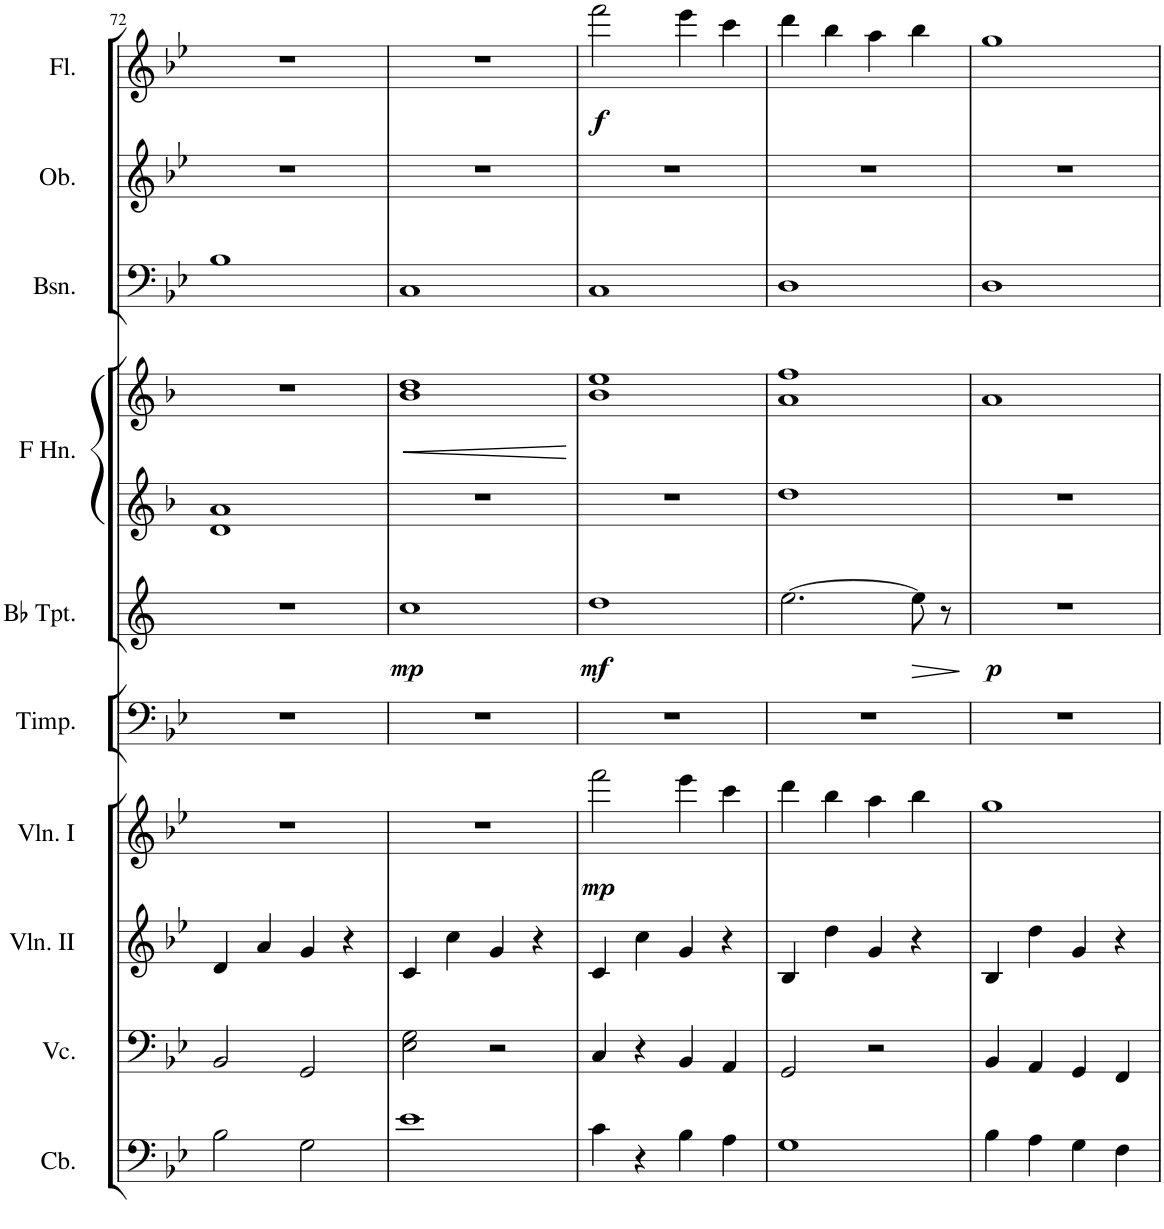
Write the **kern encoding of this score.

**kern	**kern	**kern	**kern	**dynam	**kern	**kern	**dynam	**kern	**kern	**dynam	**kern	**kern	**kern	**dynam
*part10	*part9	*part8	*part7	*part7	*part6	*part5	*part5	*part4	*part4	*part4	*part3	*part2	*part1	*part1
*staff11	*staff10	*staff9	*staff8	*staff8	*staff7	*staff6	*staff6	*staff5	*staff4	*staff4/5	*staff3	*staff2	*staff1	*staff1
*I"Contrabasses	*I"Violoncellos	*I"Violins II	*I"Violins I	*	*I"Timpani	*I"Trumpets in Bb	*	*I"Horns in F	*	*	*I"Bassoons	*I"Oboes	*I"Flutes	*
*I'Cb.	*I'Vc.	*I'Vln. II	*I'Vln. I	*	*I'Timp.	*	*	*	*	*	*I'Bsn.	*I'Ob.	*I'Fl.	*
!!LO:PB:g=z
*clefF4	*clefF4	*clefG2	*clefG2	*	*clefF4	*clefG2	*	*clefG2	*clefG2	*	*clefF4	*clefG2	*clefG2	*
*Trd7c12	*	*	*	*	*	*Trd1c2	*	*Trd4c7	*Trd4c7	*	*	*	*	*
*k[b-e-]	*k[b-e-]	*k[b-e-]	*k[b-e-]	*	*k[b-e-]	*k[]	*	*k[b-]	*k[b-]	*	*k[b-e-]	*k[b-e-]	*k[b-e-]	*
*M4/4	*M4/4	*M4/4	*M4/4	*	*M4/4	*M4/4	*	*M4/4	*M4/4	*	*M4/4	*M4/4	*M4/4	*
=72	=72	=72	=72	=72	=72	=72	=72	=72	=72	=72	=72	=72	=72	=72
2B-\	2BB-/	4d/	1r	.	1r	1r	.	1d 1a	1r	.	1B-	1r	1r	.
.	.	4a/	.	.	.	.	.	.	.	.	.	.	.	.
2G\	2GG/	4g/	.	.	.	.	.	.	.	.	.	.	.	.
.	.	4r	.	.	.	.	.	.	.	.	.	.	.	.
=73	=73	=73	=73	=73	=73	=73	=73	=73	=73	=73	=73	=73	=73	=73
!	!	!	!	!	!	!	!LO:DY:b	!	!	!LO:HP:b	!	!	!	!
1e-	2E-\ 2G\	4c/	1r	.	1r	1cc	mp	1r	1b- 1dd	<	1C	1r	1r	.
.	.	4cc\	.	.	.	.	.	.	.	.	.	.	.	.
.	2r	4g/	.	.	.	.	.	.	.	.	.	.	.	.
.	.	4r	.	.	.	.	.	.	.	.	.	.	.	.
.	.	.	.	.	.	.	.	.	.	[	.	.	.	.
=74	=74	=74	=74	=74	=74	=74	=74	=74	=74	=74	=74	=74	=74	=74
!	!	!	!	!LO:DY:b	!	!	!LO:DY:b	!	!	!	!	!	!	!LO:DY:b
4c\	4C/	4c/	2fff\	mp	1r	1dd	mf	1r	1b- 1ee	.	1C	1r	2fff\	f
4r	4r	4cc\	.	.	.	.	.	.	.	.	.	.	.	.
4B-\	4BB-/	4g/	4eee-\	.	.	.	.	.	.	.	.	.	4eee-\	.
4A\	4AA/	4r	4ccc\	.	.	.	.	.	.	.	.	.	4ccc\	.
=75	=75	=75	=75	=75	=75	=75	=75	=75	=75	=75	=75	=75	=75	=75
1G	2GG/	4B-/	4ddd\	.	1r	[2.ee\	.	1dd	1a 1ff	.	1D	1r	4ddd\	.
.	.	4dd\	4bb-\	.	.	.	.	.	.	.	.	.	4bb-\	.
.	2r	4g/	4aa\	.	.	.	.	.	.	.	.	.	4aa\	.
!	!	!	!	!	!	!	!LO:HP:b	!	!	!	!	!	!	!
.	.	4r	4bb-\	.	.	8ee\]	>	.	.	.	.	.	4bb-\	.
.	.	.	.	.	.	8r	.	.	.	.	.	.	.	.
.	.	.	.	.	.	.	]	.	.	.	.	.	.	.
=76	=76	=76	=76	=76	=76	=76	=76	=76	=76	=76	=76	=76	=76	=76
!	!	!	!	!	!	!	!LO:DY:b	!	!	!	!	!	!	!
4B-\	4BB-/	4B-/	1gg	.	1r	1r	p	1r	1a	.	1D	1r	1gg	.
4A\	4AA/	4dd\	.	.	.	.	.	.	.	.	.	.	.	.
4G\	4GG/	4g/	.	.	.	.	.	.	.	.	.	.	.	.
4F\	4FF/	4r	.	.	.	.	.	.	.	.	.	.	.	.
=	=	=	=	=	=	=	=	=	=	=	=	=	=	=
*-	*-	*-	*-	*-	*-	*-	*-	*-	*-	*-	*-	*-	*-	*-
